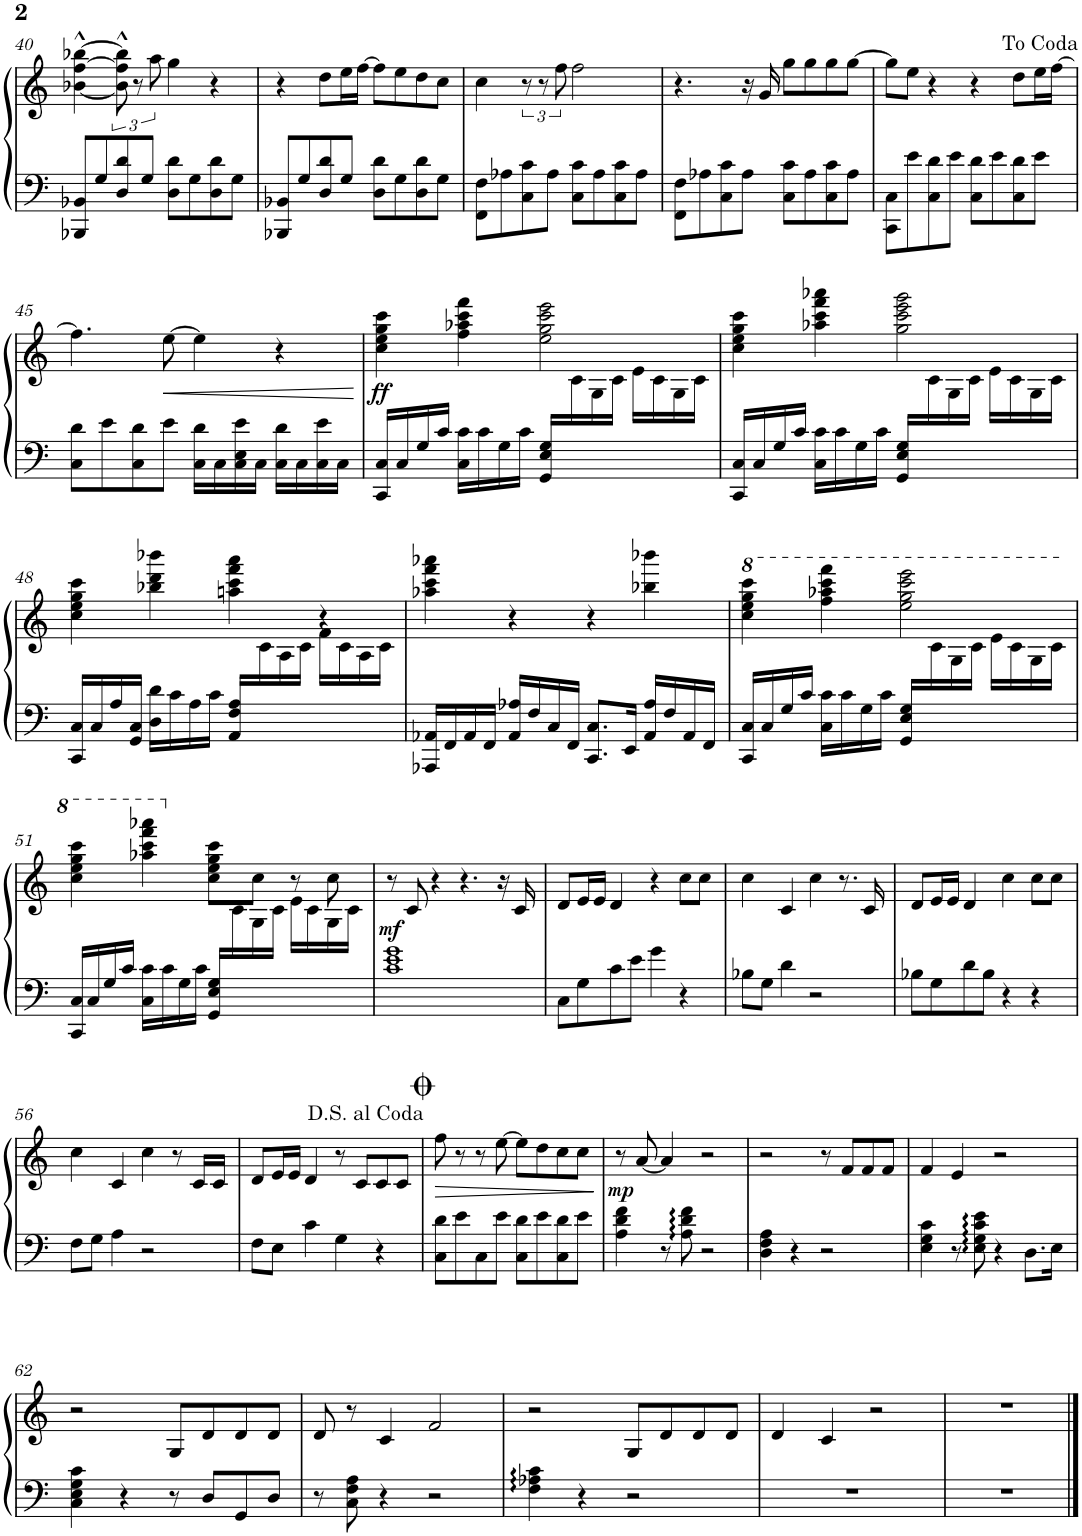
**kern	**kern	**dynam
*part1	*part1	*part1
*staff2	*staff1	*staff1/2
*I"Piano	*	*
*I'Pno.	*	*
!!LO:PB:g=z
*clefF4	*clefG2	*
*k[]	*k[]	*
*M4/4	*M4/4	*
=40	=40	=40
8BBB-X/ 8BB-X/L	[4b-X\^^ [4ff\^^ [4bb-X\^^	.
8G/	.	.
8D/ 8d/	12b-\]^^ 12ff\]^^ 12bb-\]^^	.
.	12r	.
8G/J	.	.
.	12aa\	.
8D\ 8d\L	4gg\	.
8G\	.	.
8D\ 8d\	4r	.
8G\J	.	.
=41	=41	=41
8BBB-X/ 8BB-X/L	4r	.
8G/	.	.
8D/ 8d/	8dd\L	.
8G/J	16ee\L	.
.	[16ff\JJ	.
8D\ 8d\L	8ff\L]	.
8G\	8ee\	.
8D\ 8d\	8dd\	.
8G\J	8cc\J	.
=42	=42	=42
8FF\ 8F\L	4cc\	.
8A-X\	.	.
8C\ 8c\	12r	.
.	12r	.
8A-\J	.	.
.	12ff\	.
8C\ 8c\L	2ff\	.
8A-\	.	.
8C\ 8c\	.	.
8A-\J	.	.
=43	=43	=43
8FF\ 8F\L	4.r	.
8A-X\	.	.
8C\ 8c\	.	.
8A-\J	16r	.
.	16g/	.
8C\ 8c\L	8gg\L	.
8A-\	8gg\	.
8C\ 8c\	8gg\	.
8A-\J	[8gg\J	.
=44	=44	=44
8CC\ 8C\L	8gg\L]	.
8e\	8ee\J	.
8C\ 8d\	4r	.
8e\J	.	.
8C\ 8d\L	4r	.
8e\	.	.
8C\ 8d\	8dd\L	.
8e\J	16ee\L	.
.	[16ff\JJ	.
!!LO:LB:g=z
=45	=45	=45
8C\ 8d\L	4.ff\]	.
8e\	.	.
8C\ 8d\	.	.
!	!	!LO:HP:b
8e\J	[8ee\	<
16C\ 16d\LL	4ee\]	.
16C\	.	.
16C\ 16E\ 16e\	.	.
16C\JJ	.	.
16C\ 16d\LL	4r	.
16C\	.	.
16C\ 16e\	.	.
16C\JJ	.	.
.	.	[
=46	=46	=46
*	*^	*
!	!	!	!LO:DY:b
16CC/ 16C/LL	4cc\ 4ee\ 4gg\ 4ccc\	16ryy	ff
*	*v	*v	*
16C/	.	.
16G/	.	.
16c/JJ	.	.
16C\ 16c\LL	4ff\ 4aa-X\ 4ccc\ 4fff\	.
16c\	.	.
16G\	.	.
16c\JJ	.	.
16GG/ 16E/ 16G/LL	2ee\ 2gg\ 2ccc\ 2eee\	.
*	*^	*
4..ryy	.	16c\	.
.	.	16G\	.
.	.	16c\JJ	.
.	.	16e\LL	.
.	.	16c\	.
.	.	16G\	.
.	.	16c\JJ	.
=47	=47	=47	=47
16CC/ 16C/LL	4cc\ 4ee\ 4gg\ 4ccc\	16ryy	.
*	*v	*v	*
16C/	.	.
16G/	.	.
16c/JJ	.	.
16C\ 16c\LL	4aa-X\ 4ccc\ 4fff\ 4aaa-X\	.
16c\	.	.
16G\	.	.
16c\JJ	.	.
16GG/ 16E/ 16G/LL	2gg\ 2ccc\ 2eee\ 2ggg\	.
*	*^	*
4..ryy	.	16c\	.
.	.	16G\	.
.	.	16c\JJ	.
.	.	16e\LL	.
.	.	16c\	.
.	.	16G\	.
.	.	16c\JJ	.
!!LO:LB:g=z	!!
=48	=48	=48	=48
16CC/ 16C/LL	4cc\ 4ee\ 4gg\ 4ccc\	16ryy	.
*	*v	*v	*
16C/	.	.
16A/	.	.
16GG/ 16C/JJ	.	.
16D\ 16d\LL	4bb-X\ 4ddd\ 4bbb-X\	.
16c\	.	.
16A\	.	.
16c\JJ	.	.
16AA/ 16F/ 16A/LL	4aan\ 4ccc\ 4fff\ 4aaa\	.
*	*^	*
4..ryy	.	16c\	.
.	.	16A\	.
.	.	16c\JJ	.
.	4r	16f\LL	.
.	.	16c\	.
.	.	16A\	.
.	.	16c\JJ	.
*	*v	*v	*
=49	=49	=49
16AAA-X/ 16AA-X/LL	4aa-X\ 4ccc\ 4fff\ 4aaa-X\	.
16FF/	.	.
16AA-/	.	.
16FF/JJ	.	.
16AA-/ 16A-X/LL	4r	.
16F/	.	.
16C/	.	.
16FF/JJ	.	.
8.CC/ 8.C/L	4r	.
16EE/Jk	.	.
16AA-/ 16A-/LL	4bb-X\ 4bbb-X\	.
16F/	.	.
16AA-/	.	.
16FF/JJ	.	.
=50	=50	=50
*	*8va	*
*	*^	*
16CC/ 16C/LL	4ccc\ 4eee\ 4ggg\ 4cccc\	16ryy	.
*	*v	*v	*
16C/	.	.
16G/	.	.
16c/JJ	.	.
16C\ 16c\LL	4fff\ 4aaa-X\ 4cccc\ 4ffff\	.
16c\	.	.
16G\	.	.
16c\JJ	.	.
16GG/ 16E/ 16G/LL	2eee\ 2ggg\ 2cccc\ 2eeee\	.
*	*^	*
4..ryy	.	16c\	.
.	.	16G\	.
.	.	16c\JJ	.
.	.	16e\LL	.
.	.	16c\	.
.	.	16G\	.
.	.	16c\JJ	.
!!LO:LB:g=z	!!
=51	=51	=51	=51
16CC/ 16C/LL	4ccc\ 4eee\ 4ggg\ 4cccc\	16ryy	.
*	*v	*v	*
16C/	.	.
16G/	.	.
16c/JJ	.	.
16C\ 16c\LL	4aaa-X\ 4cccc\ 4ffff\ 4aaaa-X\	.
16c\	.	.
16G\	.	.
16c\JJ	.	.
*	*X8va	*
16GG/ 16E/ 16G/LL	8cc\ 8ee\ 8gg\ 8ccc\L	.
*	*^	*
4..ryy	.	16c\	.
.	8cc\J	16G\	.
.	.	16c\JJ	.
.	8r	16e\LL	.
.	.	16c\	.
.	8cc\	16G\	.
.	.	16c\JJ	.
=52	=52	=52	=52
!	!	!	!LO:DY:b
*	*v	*v	*
1c 1e 1g	8r	mf
.	8c/	.
.	4r	.
.	4.r	.
.	16r	.
.	16c/	.
=53	=53	=53
8C\L	8d/L	.
8G\	16e/L	.
.	16e/JJ	.
8c\	4d/	.
8e\J	.	.
4g\	4r	.
4r	8cc\L	.
.	8cc\J	.
=54	=54	=54
8B-X\L	4cc\	.
8G\J	.	.
4d\	4c/	.
2r	4cc\	.
.	8.r	.
.	16c/	.
=55	=55	=55
8B-X\L	8d/L	.
8G\	16e/L	.
.	16e/JJ	.
8d\	4d/	.
8B-\J	.	.
4r	4cc\	.
4r	8cc\L	.
.	8cc\J	.
!!LO:LB:g=z
=56	=56	=56
8F\L	4cc\	.
8G\J	.	.
4A\	4c/	.
2r	4cc\	.
.	8r	.
.	16c/LL	.
.	16c/JJ	.
=57	=57	=57
8F\L	8d/L	.
8E\J	16e/L	.
.	16e/JJ	.
4c\	4d/	.
4G\	8r	.
.	8c/L	.
4r	8c/	.
.	8c/J	.
=58	=58	=58
!	!	!LO:HP:b
8C\ 8d\L	8ff\	>
8e\	8r	.
8C\	8r	.
8e\J	[8ee\	.
8C\ 8d\L	8ee\L]	.
8e\	8dd\	.
8C\ 8d\	8cc\	.
8e\J	8cc\J	.
.	.	]
=59	=59	=59
!	!	!LO:DY:b
4A\ 4d\ 4f\	8r	mp
.	[8a/	.
8r	4a/]	.
8A\ 8d\ 8f\	.	.
2r	2r	.
=60	=60	=60
4D\ 4F\ 4A\	2r	.
4r	.	.
2r	8r	.
.	8f/L	.
.	8f/	.
.	8f/J	.
=61	=61	=61
4E\ 4G\ 4c\	4f/	.
8r	4e/	.
8E\ 8G\ 8c\ 8e\	.	.
4r	2r	.
8.D\L	.	.
16E\Jk	.	.
!!LO:LB:g=z
=62	=62	=62
4C\ 4E\ 4G\ 4c\	2r	.
4r	.	.
8r	8G/L	.
8D/L	8d/	.
8GG/	8d/	.
8D/J	8d/J	.
=63	=63	=63
8r	8d/	.
8C\ 8F\ 8A\	8r	.
4r	4c/	.
2r	2f/	.
=64	=64	=64
4F\ 4A-X\ 4c\	2r	.
4r	.	.
2r	8G/L	.
.	8d/	.
.	8d/	.
.	8d/J	.
=65	=65	=65
1r	4d/	.
.	4c/	.
.	2r	.
=66	=66	=66
1r	1r	.
==	==	==
*-	*-	*-
